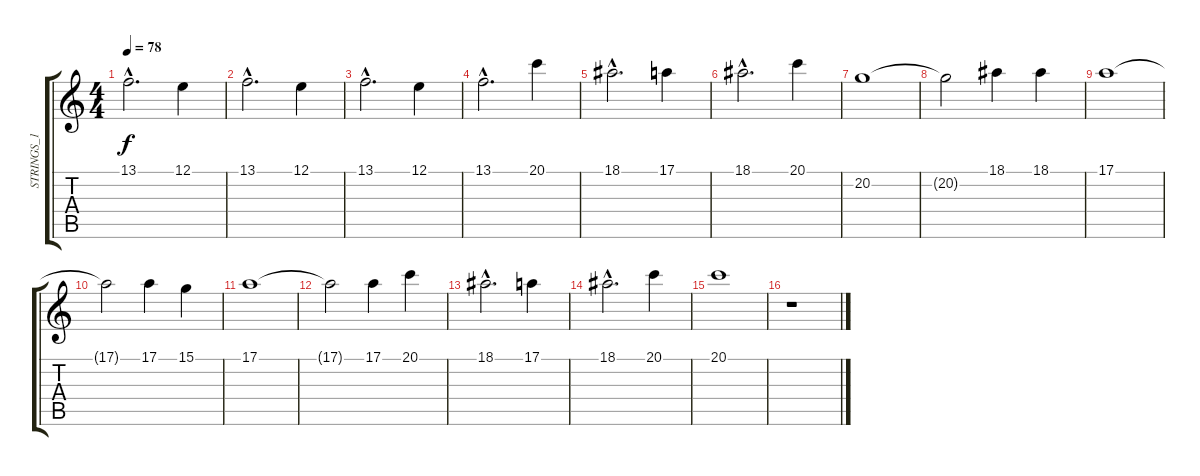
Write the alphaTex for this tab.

\track ("STRINGS_1" "STRINGS_1") {instrument stringensemble1}
\staff {score tabs}
\tuning (E4 B3 G3 D3 A2 E2) {hide}
\ts (4 4)
\tempo 78
\clef g2
\ks c
13.1{hac}.2{d dy f} 12.1.4 |
13.1{hac}.2{d} 12.1.4 |
13.1{hac}.2{d} 12.1.4 |
13.1{hac}.2{d} 20.1.4 |
18.1{hac}.2{d} 17.1.4 |
18.1{hac}.2{d} 20.1.4 |
20.2.1 |
20.2{t}.2 18.1.4 18.1.4 |
17.1.1 |
17.1{t}.2 17.1.4 15.1.4 |
17.1.1 |
17.1{t}.2 17.1.4 20.1.4 |
18.1{hac}.2{d} 17.1.4 |
18.1{hac}.2{d} 20.1.4 |
20.1.1 |
r.1
